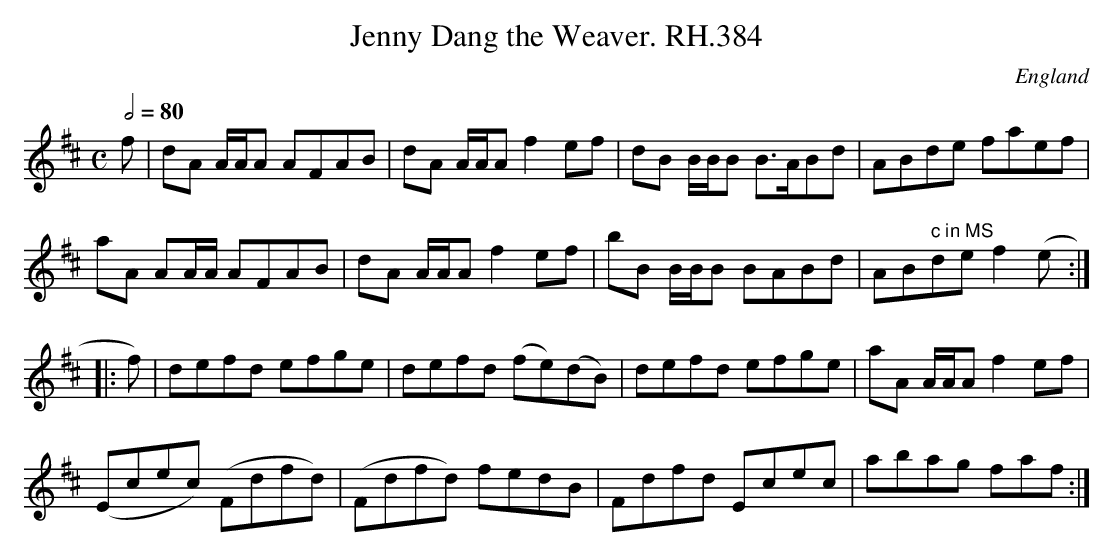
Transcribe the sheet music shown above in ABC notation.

X:1
T:Jenny Dang the Weaver. RH.384
L:1/8
M:C
O:England
Q:2/4=80
K:D
f|dA A/A/A AFAB|dA A/A/A f2ef|\
dB B/B/B B>ABd|ABde faef|!
aA AA/A/ AFAB|dA A/A/A f2ef|\
bB B/B/B BABd|AB" c in MS"de f2(e:|!
|:f)|defd efge|defd (fe)(dB)|\
defd efge|aA A/A/A f2ef|!
(Ecec) (Fdfd)|(Fdfd) fedB|\
Fdfd Ecec|abag faf:|
